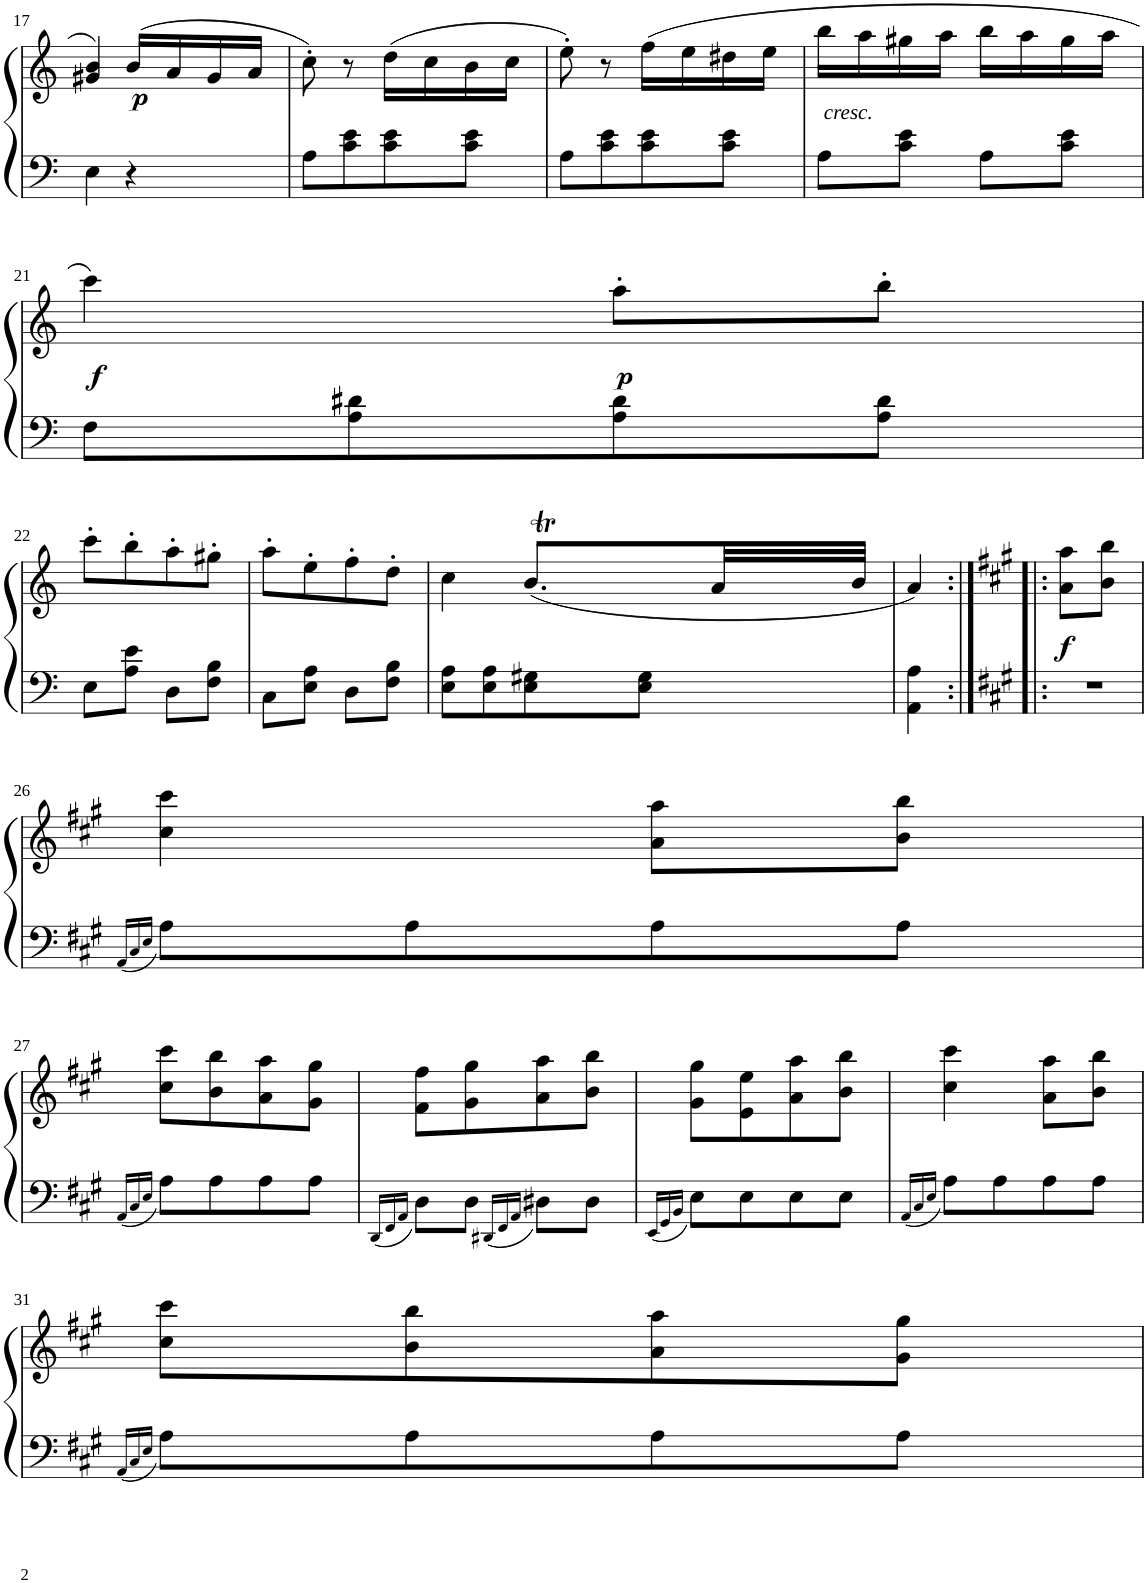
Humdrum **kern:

**kern	**kern	**dynam
*part1	*part1	*part1
*staff2	*staff1	*staff1/2
*I"Piano	*	*
*I'Pno	*	*
!!LO:PB:g=z
*clefF4	*clefG2	*
*k[]	*k[]	*
*M2/4	*M2/4	*
=17	=17	=17
4E\	4g#X/ 4b/	.
!	!	!LO:DY:b
4r	(16b/LL	p
.	16a/	.
.	16g#/	.
.	16a/JJ	.
=18	=18	=18
8A\L	8cc'\)	.
8c\ 8e\	8r	.
8c\ 8e\	(16dd\LL	.
.	16cc\	.
8c\ 8e\J	16b\	.
.	16cc\JJ	.
=19	=19	=19
8A\L	8ee'\)	.
8c\ 8e\	8r	.
8c\ 8e\	(16ff\LL	.
.	16ee\	.
8c\ 8e\J	16dd#X\	.
.	16ee\JJ	.
=20	=20	=20
!	!	!LO:DY:b
8A\L	16bb\LL	other-dynamics
.	16aa\	.
8c\ 8e\J	16gg#X\	.
.	16aa\JJ	.
8A\L	16bb\LL	.
.	16aa\	.
8c\ 8e\J	16gg#\	.
.	16aa\JJ	.
!!LO:LB:g=z
=21	=21	=21
!	!	!LO:DY:b
8F\L	4ccc\)	f
8A\ 8d#X\	.	.
!	!	!LO:DY:b
8A\ 8d#\	8aa'\L	p
8A\ 8d#\J	8bb'\J	.
!!LO:LB:g=z
=22	=22	=22
8E\L	8ccc'\L	.
8A\ 8e\J	8bb'\	.
8D\L	8aa'\	.
8F\ 8B\J	8gg#X'\J	.
=23	=23	=23
8C\L	8aa'\L	.
8E\ 8A\J	8ee'\	.
8D\L	8ff'\	.
8F\ 8B\J	8dd'\J	.
=24	=24	=24
*	*^	*
8E\ 8A\L	4cc\	4ryy	.
8E\ 8A\	.	.	.
8E\ 8G#X\	(8.b/L	32cc!	.
.	.	32b!	.
.	.	32cc!	.
.	.	32b!	.
8E\ 8G#\J	.	32cc!	.
.	.	32b!	.
.	32a/LL	16ryy	.
.	32b/JJJ	.	.
*	*v	*v	*
=25	=25	=25
4AA\ 4A\	4a/)	.
=25:|!|:	=25:|!|:	=25:|!|:
*k[f#c#g#]	*k[f#c#g#]	*
!	!	!LO:DY:b
2r	8a\ 8aa\L	f
.	8b\ 8bb\J	.
.	4ryy	.
!!LO:LB:g=z
=26	=26	=26
16qAA/LL	.	.
16qC#/	.	.
16qE/JJ	.	.
8A\L	4cc#\ 4ccc#\	.
8A\	.	.
8A\	8a\ 8aa\L	.
8A\J	8b\ 8bb\J	.
!!LO:LB:g=z
=27	=27	=27
16qAA/LL	.	.
16qC#/	.	.
16qE/JJ	.	.
8A\L	8cc#\ 8ccc#\L	.
8A\	8b\ 8bb\	.
8A\	8a\ 8aa\	.
8A\J	8g#\ 8gg#\J	.
=28	=28	=28
16qDD/LL	.	.
16qFF#/	.	.
16qAA/JJ	.	.
8D\L	8f#\ 8ff#\L	.
8D\J	8g#\ 8gg#\	.
16qDD#X/LL	.	.
16qFF#/	.	.
16qAA/JJ	.	.
8D#X\L	8a\ 8aa\	.
8D#\J	8b\ 8bb\J	.
=29	=29	=29
16qEE/LL	.	.
16qGG#/	.	.
16qBB/JJ	.	.
8E\L	8g#\ 8gg#\L	.
8E\	8e\ 8ee\	.
8E\	8a\ 8aa\	.
8E\J	8b\ 8bb\J	.
=30	=30	=30
16qAA/LL	.	.
16qC#/	.	.
16qE/JJ	.	.
8A\L	4cc#\ 4ccc#\	.
8A\	.	.
8A\	8a\ 8aa\L	.
8A\J	8b\ 8bb\J	.
!!LO:LB:g=z
=31	=31	=31
16qAA/LL	.	.
16qC#/	.	.
16qE/JJ	.	.
8A\L	8cc#\ 8ccc#\L	.
8A\	8b\ 8bb\	.
8A\	8a\ 8aa\	.
8A\J	8g#\ 8gg#\J	.
=	=	=
*-	*-	*-
